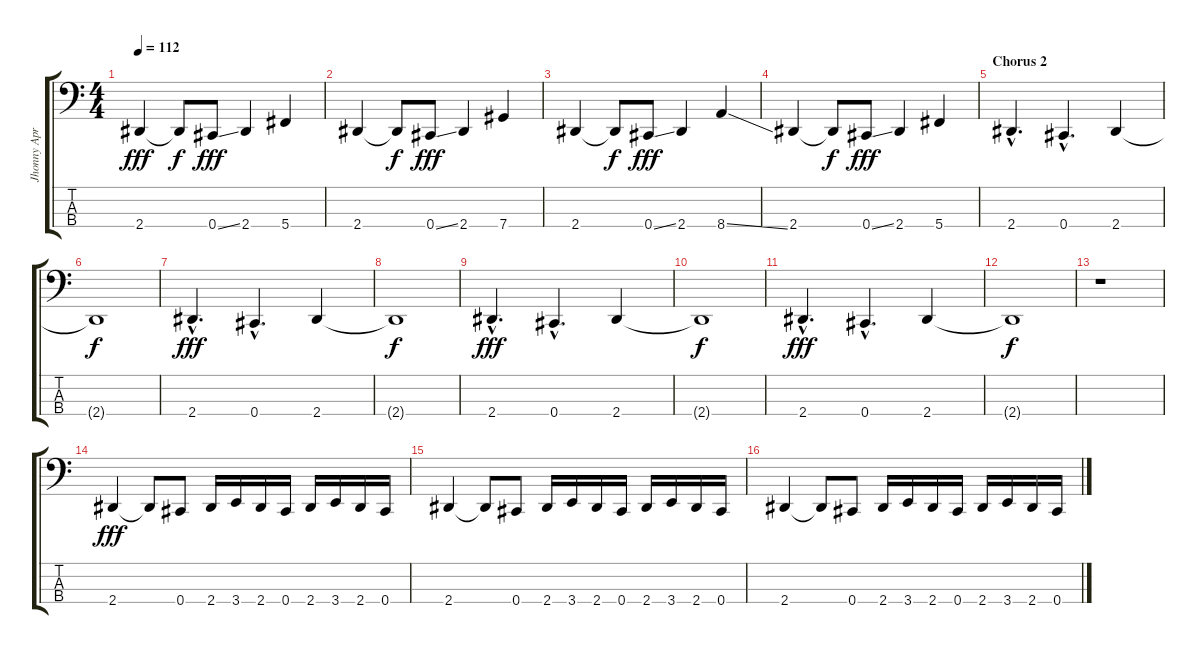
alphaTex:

\track ("Jhonny April" "Jhonny Apr") {instrument electricbassfinger}
\staff {score tabs}
\tuning (Gb2 Db2 Ab1 Db1) {hide}
\ts (4 4)
\tempo 112
\clef f4
\ks c
2.4.4{dy fff} 2.4{t}.8{dy f} 0.4{ss}.8{dy fff} 2.4.4 5.4.4 |
2.4.4 2.4{t}.8{dy f} 0.4{ss}.8{dy fff} 2.4.4 7.4.4 |
2.4.4 2.4{t}.8{dy f} 0.4{ss}.8{dy fff} 2.4.4 8.4{ss}.4 |
2.4.4 2.4{t}.8{dy f} 0.4{ss}.8{dy fff} 2.4.4 5.4.4 |
\section ("" "Chorus 2")
2.4{hac}.4{d} 0.4{hac}.4{d} 2.4.4 |
2.4{t}.1{dy f} |
2.4{hac}.4{d dy fff} 0.4{hac}.4{d} 2.4.4 |
2.4{t}.1{dy f} |
2.4{hac}.4{d dy fff} 0.4{hac}.4{d} 2.4.4 |
2.4{t}.1{dy f} |
2.4{hac}.4{d dy fff} 0.4{hac}.4{d} 2.4.4 |
2.4{t}.1{dy f} |
r.1 |
2.4.4{dy fff} 2.4{t}.8 0.4.8 2.4.16 3.4.16 2.4.16 0.4.16 2.4.16 3.4.16 2.4.16 0.4.16 |
2.4.4 2.4{t}.8 0.4.8 2.4.16 3.4.16 2.4.16 0.4.16 2.4.16 3.4.16 2.4.16 0.4.16 |
2.4.4 2.4{t}.8 0.4.8 2.4.16 3.4.16 2.4.16 0.4.16 2.4.16 3.4.16 2.4.16 0.4.16
